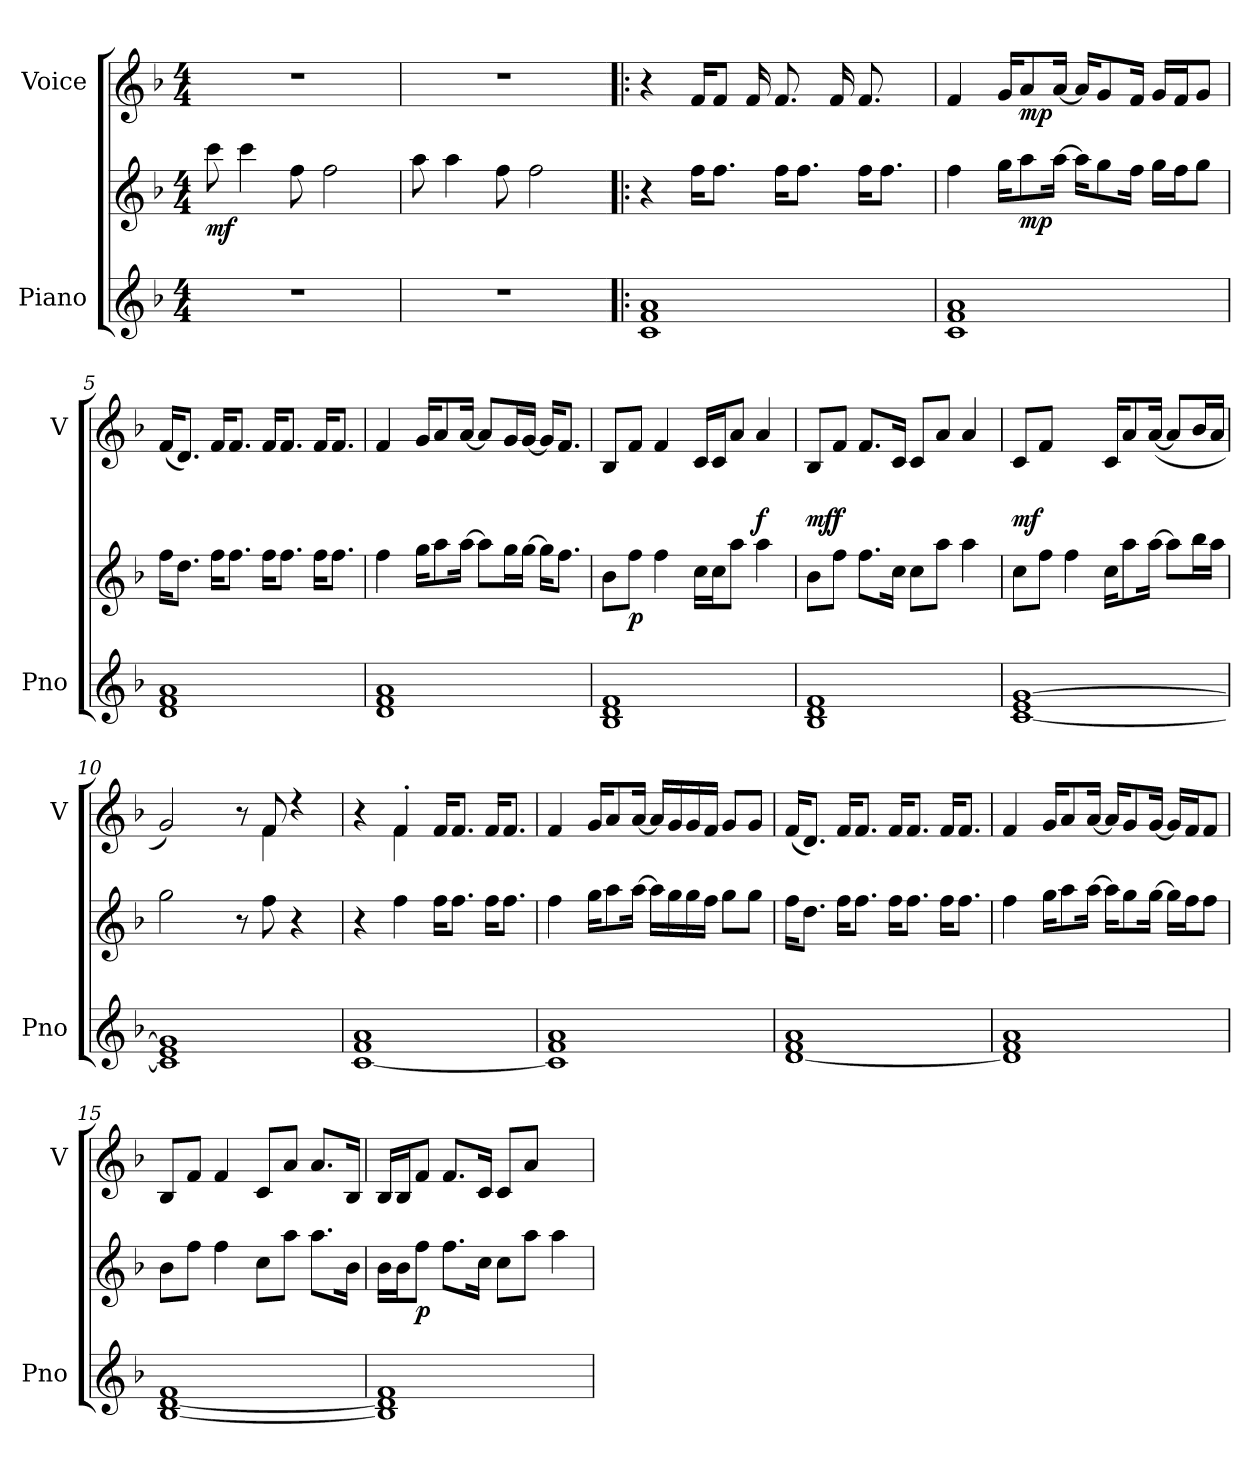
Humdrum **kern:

**kern	**kern	**dynam	**kern	**dynam
*part2	*part2	*part2	*part1	*part1
*staff3	*staff2	*staff2/3	*staff1	*staff1
*I"Piano	*	*	*I"Voice	*
*I'Pno	*	*	*I'V	*
*clefG2	*clefG2	*	*clefG2	*
*k[b-]	*k[b-]	*	*k[b-]	*
*M4/4	*M4/4	*	*M4/4	*
*MM120	*MM120	*	*MM120	*
=1	=1	=1	=1	=1
!	!	!LO:DY:b	!	!
1r	8ccc\	mf	1r	.
.	4ccc\	.	.	.
.	8ff\	.	.	.
.	2ff\	.	.	.
=2	=2	=2	=2	=2
1r	8aa\	.	1r	.
.	4aa\	.	.	.
.	8ff\	.	.	.
.	2ff\	.	.	.
=3!|:	=3!|:	=3!|:	=3!|:	=3!|:
*^	*	*	*	*
1f 1a	1c	4r	.	4r	.
.	.	16ff\KL	.	16f/KL	.
.	.	8.ff\J	.	8f/J	.
.	.	.	.	16f/	.
.	.	16ff\KL	.	8.f/	.
.	.	8.ff\J	.	.	.
.	.	.	.	16f/	.
.	.	16ff\KL	.	8.f/	.
.	.	8.ff\J	.	.	.
.	.	.	.	16ryy	.
!!LO:LB:g=z
=4	=4	=4	=4	=4	=4
1f 1a	1c	4ff\	.	4f/	.
.	.	16gg\KL	.	16g/KL	.
!	!	!	!LO:DY:b	!	!LO:DY:b
.	.	8aa\	mp	8a/	mp
.	.	[16aa\Jk	.	[16a/Jk	.
.	.	16aa\KL]	.	16a/KL]	.
.	.	8gg\	.	8g/	.
.	.	16ff\Jk	.	16f/Jk	.
.	.	16gg\LL	.	16g/LL	.
.	.	16ff\J	.	16f/J	.
.	.	8gg\J	.	8g/J	.
*v	*v	*	*	*	*
=5	=5	=5	=5	=5
1d 1f 1a	16ff\KL	.	(<16f/KL	.
.	8.dd\J	.	8.d/J)	.
.	16ff\KL	.	16f/KL	.
.	8.ff\J	.	8.f/J	.
.	16ff\KL	.	16f/KL	.
.	8.ff\J	.	8.f/J	.
.	16ff\KL	.	16f/KL	.
.	8.ff\J	.	8.f/J	.
!!LO:LB:g=z
=6	=6	=6	=6	=6
1d 1f 1a	4ff\	.	4f/	.
.	16gg\KL	.	16g/KL	.
.	8aa\	.	8a/	.
.	[16aa\Jk	.	[16a/Jk	.
.	8aa\L]	.	8a/L]	.
.	16gg\L	.	16g/L	.
.	[16gg\JJ	.	[16g/JJ	.
.	16gg\KL]	.	16g/KL]	.
.	8.ff\J	.	8.f/J	.
=7	=7	=7	=7	=7
1B- 1d 1f	8b-\L	.	8B-/L	.
!	!	!LO:DY:b	!	!
.	8ff\J	p	8f/J	.
.	4ff\	.	4f/	.
.	16cc\LL	.	16c/LL	.
.	16cc\J	.	16c/J	.
.	8aa\J	.	8a/J	.
!	!	!	!	!LO:DY:b
.	4aa\	.	4a/	f
!!LO:PB:g=z
=8	=8	=8	=8	=8
!	!	!	!	!LO:DY:b
1B- 1d 1f	8b-\L	.	8B-/L	mf
!	!	!	!	!LO:DY:b
.	8ff\J	.	8f/J	f
.	8.ff\L	.	8.f/L	.
.	16cc\Jk	.	16c/Jk	.
.	8cc\L	.	8c/L	.
.	8aa\J	.	8a/J	.
.	4aa\	.	4a/	.
=9	=9	=9	=9	=9
!	!	!	!	!LO:DY:b
[1c 1e [1g	8cc\L	.	8c/L	mf
.	8ff\J	.	8f/J	.
.	4ff\	.	4ryy	.
.	16cc\KL	.	16c/KL	.
.	8aa\	.	8a/	.
.	[16aa\Jk	.	(<[16a/Jk	.
.	8aa\L]	.	8a/L]	.
.	16bb-\L	.	16b-/L	.
.	16aa\JJ	.	16a/JJ	.
=10	=10	=10	=10	=10
*	*	*	*^	*
1c] 1e 1g]	2gg\	.	2g/)	8ryy	.
*	*	*	*v	*v	*
.	8r	.	8r	.
*	*	*	*^	*
.	8ff\	.	8f/	4f\	.
.	4r	.	4r	.	.
.	.	.	.	8ryy	.
!!LO:LB:g=z	!!
=11	=11	=11	=11	=11	=11
*^	*	*	*	*	*
1f 1a	[1c	4r	.	4r	4ryy	.
.	.	4ff\	.	4f'/	4f\	.
.	.	16ff\KL	.	16f/KL	2ryy	.
.	.	8.ff\J	.	8.f/J	.	.
.	.	16ff\KL	.	16f/KL	.	.
.	.	8.ff\J	.	8.f/J	.	.
*	*	*	*	*v	*v	*
=12	=12	=12	=12	=12	=12
1f 1a	1c]	4ff\	.	4f/	.
.	.	16gg\KL	.	16g/KL	.
.	.	8aa\	.	8a/	.
.	.	[16aa\Jk	.	[16a/Jk	.
.	.	16aa\LL]	.	16a/LL]	.
.	.	16gg\	.	16g/	.
.	.	16gg\	.	16g/	.
.	.	16ff\JJ	.	16f/JJ	.
.	.	8gg\L	.	8g/L	.
.	.	8gg\J	.	8g/J	.
*v	*v	*	*	*	*
!!LO:LB:g=z
=13	=13	=13	=13	=13
[1d 1f 1a	16ff\KL	.	(<16f/KL	.
.	8.dd\J	.	8.d/J)	.
.	16ff\KL	.	16f/KL	.
.	8.ff\J	.	8.f/J	.
.	16ff\KL	.	16f/KL	.
.	8.ff\J	.	8.f/J	.
.	16ff\KL	.	16f/KL	.
.	8.ff\J	.	8.f/J	.
=14	=14	=14	=14	=14
1d] 1f 1a	4ff\	.	4f/	.
.	16gg\KL	.	16g/KL	.
.	8aa\	.	8a/	.
.	[16aa\Jk	.	[16a/Jk	.
.	16aa\KL]	.	16a/KL]	.
.	8gg\	.	8g/	.
.	[16gg\Jk	.	[16g/Jk	.
.	16gg\LL]	.	16g/LL]	.
.	16ff\J	.	16f/J	.
.	8ff\J	.	8f/J	.
!!LO:LB:g=z
=15	=15	=15	=15	=15
[1B- [1d 1f	8b-\L	.	8B-/L	.
.	8ff\J	.	8f/J	.
.	4ff\	.	4f/	.
.	8cc\L	.	8c/L	.
.	8aa\J	.	8a/J	.
.	8.aa\L	.	8.a/L	.
.	16b-\Jk	.	16B-/Jk	.
=16	=16	=16	=16	=16
1B-] 1d] 1f	16b-\LL	.	16B-/LL	.
.	16b-\J	.	16B-/J	.
!	!	!LO:DY:b	!	!
.	8ff\J	p	8f/J	.
.	8.ff\L	.	8.f/L	.
.	16cc\Jk	.	16c/Jk	.
.	8cc\L	.	8c/L	.
.	8aa\J	.	8a/J	.
.	4aa\	.	4ryy	.
=	=	=	=	=
*-	*-	*-	*-	*-
